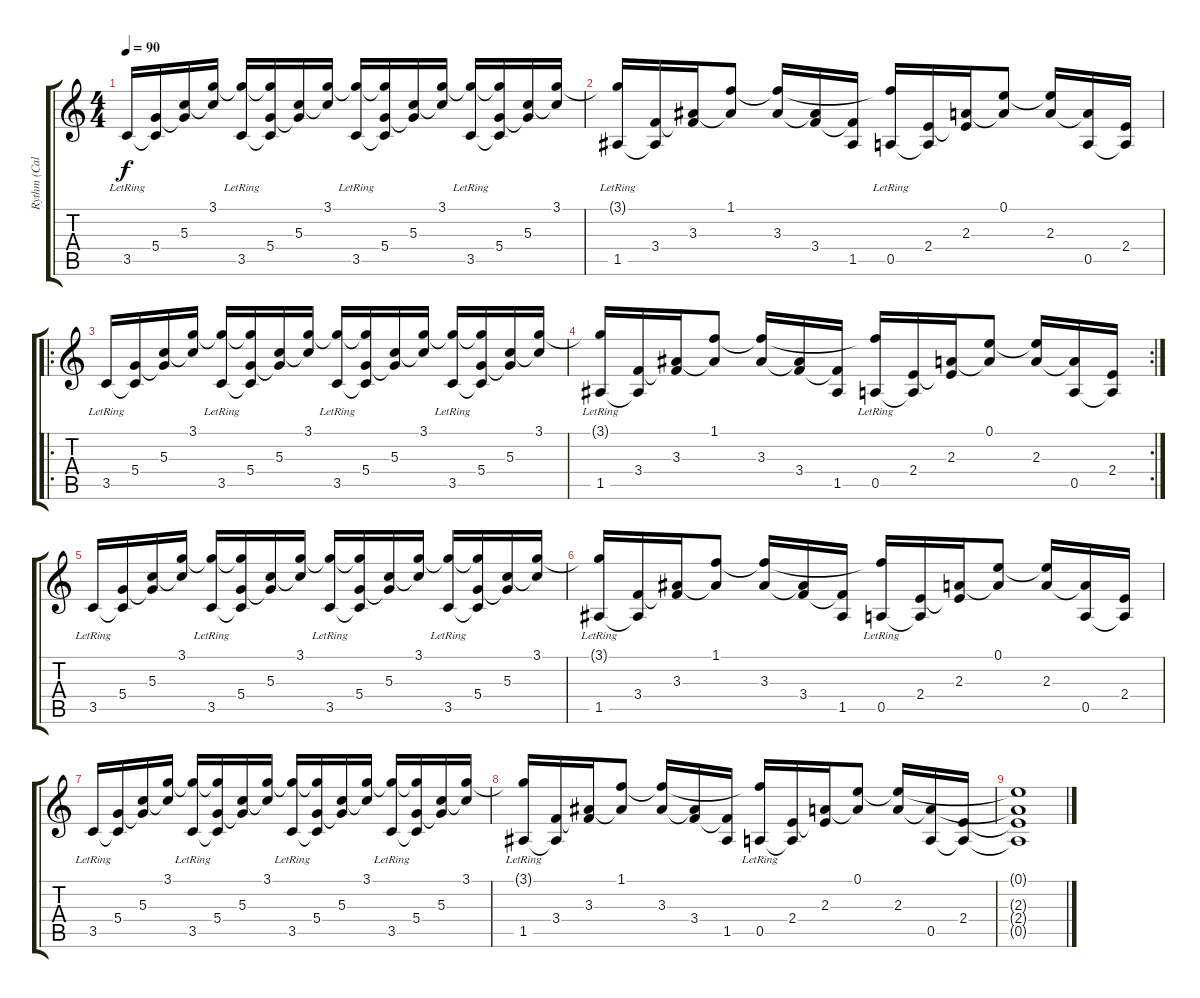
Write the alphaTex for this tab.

\track ("Rythm (Call_Us Junior)" "Rythm (Cal") {instrument electricguitarjazz}
\staff {score tabs}
\tuning (E4 B3 G3 D3 A2 E2) {hide}
\ts (4 4)
\tempo 90
\clef g2
\ks c
3.5{lr}.16{dy f} (5.4 3.5{t}).16 (5.3 5.4{t}).16 (3.1 5.3{t}).16 (3.1{t} 3.5{lr}).16 (3.1{t} 5.4 3.5{t}).16 (5.3 5.4{t}).16 (3.1 5.3{t}).16 (3.1{t} 3.5{lr}).16 (3.1{t} 5.4 3.5{t}).16 (5.3 5.4{t}).16 (3.1 5.3{t}).16 (3.1{t} 3.5{lr}).16 (3.1{t} 5.4 3.5{t}).16 (5.3 5.4{t}).16 (3.1 5.3{t}).16 |
(3.1{t} 1.5{lr}).16 (3.4 1.5{t}).16 (3.3 3.4{t}).16 (1.1 3.3{t}).8 (1.1{t} 3.3).16 (3.3{t} 3.4).16 (3.4{t} 1.5).16 (1.1{t} 0.5{lr}).16 (2.4 0.5{t}).16 (2.3 2.4{t}).16 (0.1 2.3{t}).8 (0.1{t} 2.3).16 (2.3{t} 0.5).16 (2.4 0.5{t}).16 |
\ro
3.5{lr}.16 (5.4 3.5{t}).16 (5.3 5.4{t}).16 (3.1 5.3{t}).16 (3.1{t} 3.5{lr}).16 (3.1{t} 5.4 3.5{t}).16 (5.3 5.4{t}).16 (3.1 5.3{t}).16 (3.1{t} 3.5{lr}).16 (3.1{t} 5.4 3.5{t}).16 (5.3 5.4{t}).16 (3.1 5.3{t}).16 (3.1{t} 3.5{lr}).16 (3.1{t} 5.4 3.5{t}).16 (5.3 5.4{t}).16 (3.1 5.3{t}).16 |
\rc 2
(3.1{t} 1.5{lr}).16 (3.4 1.5{t}).16 (3.3 3.4{t}).16 (1.1 3.3{t}).8 (1.1{t} 3.3).16 (3.3{t} 3.4).16 (3.4{t} 1.5).16 (1.1{t} 0.5{lr}).16 (2.4 0.5{t}).16 (2.3 2.4{t}).16 (0.1 2.3{t}).8 (0.1{t} 2.3).16 (2.3{t} 0.5).16 (2.4 0.5{t}).16 |
3.5{lr}.16 (5.4 3.5{t}).16 (5.3 5.4{t}).16 (3.1 5.3{t}).16 (3.1{t} 3.5{lr}).16 (3.1{t} 5.4 3.5{t}).16 (5.3 5.4{t}).16 (3.1 5.3{t}).16 (3.1{t} 3.5{lr}).16 (3.1{t} 5.4 3.5{t}).16 (5.3 5.4{t}).16 (3.1 5.3{t}).16 (3.1{t} 3.5{lr}).16 (3.1{t} 5.4 3.5{t}).16 (5.3 5.4{t}).16 (3.1 5.3{t}).16 |
(3.1{t} 1.5{lr}).16 (3.4 1.5{t}).16 (3.3 3.4{t}).16 (1.1 3.3{t}).8 (1.1{t} 3.3).16 (3.3{t} 3.4).16 (3.4{t} 1.5).16 (1.1{t} 0.5{lr}).16 (2.4 0.5{t}).16 (2.3 2.4{t}).16 (0.1 2.3{t}).8 (0.1{t} 2.3).16 (2.3{t} 0.5).16 (2.4 0.5{t}).16 |
3.5{lr}.16 (5.4 3.5{t}).16 (5.3 5.4{t}).16 (3.1 5.3{t}).16 (3.1{t} 3.5{lr}).16 (3.1{t} 5.4 3.5{t}).16 (5.3 5.4{t}).16 (3.1 5.3{t}).16 (3.1{t} 3.5{lr}).16 (3.1{t} 5.4 3.5{t}).16 (5.3 5.4{t}).16 (3.1 5.3{t}).16 (3.1{t} 3.5{lr}).16 (3.1{t} 5.4 3.5{t}).16 (5.3 5.4{t}).16 (3.1 5.3{t}).16 |
(3.1{t} 1.5{lr}).16 (3.4 1.5{t}).16 (3.3 3.4{t}).16 (1.1 3.3{t}).8 (1.1{t} 3.3).16 (3.3{t} 3.4).16 (3.4{t} 1.5).16 (1.1{t} 0.5{lr}).16 (2.4 0.5{t}).16 (2.3 2.4{t}).16 (0.1 2.3{t}).8 (0.1{t} 2.3).16 (2.3{t} 0.5).16 (2.4 0.5{t}).16 |
(0.1{t} 2.3{t} 2.4{t} 0.5{t}).1
